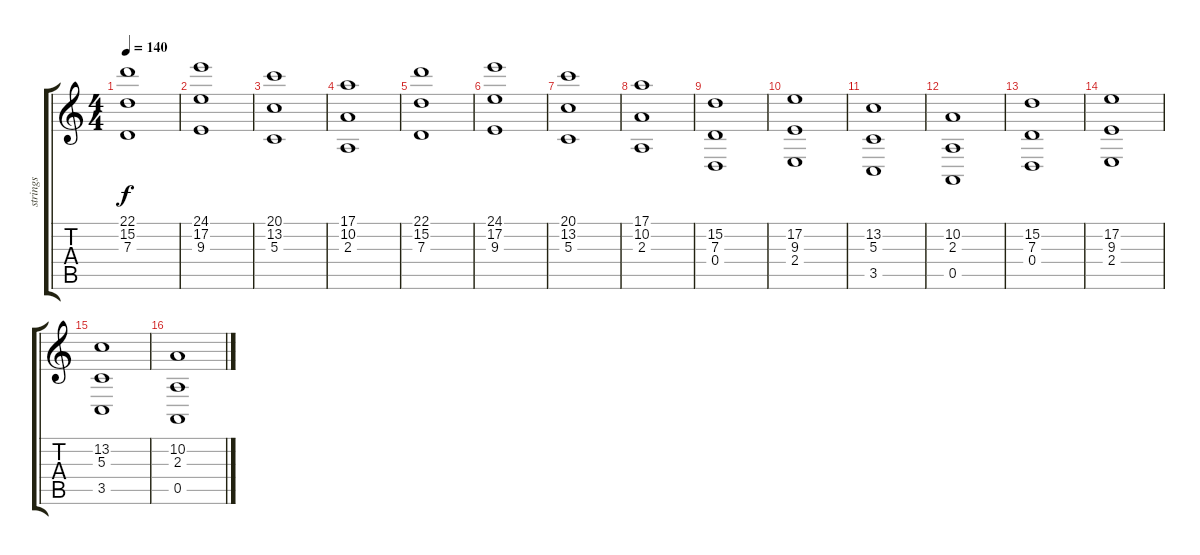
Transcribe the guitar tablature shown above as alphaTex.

\track ("strings" "strings") {instrument stringensemble1}
\staff {score tabs}
\tuning (E4 B3 G3 D3 A2 E2) {hide}
\ts (4 4)
\tempo 140
\clef g2
\ks c
(22.1 15.2 7.3).1{dy f} |
(24.1 17.2 9.3).1 |
(20.1 13.2 5.3).1 |
(17.1 10.2 2.3).1 |
(22.1 15.2 7.3).1 |
(24.1 17.2 9.3).1 |
(20.1 13.2 5.3).1 |
(17.1 10.2 2.3).1 |
(15.2 7.3 0.4).1 |
(17.2 9.3 2.4).1 |
(13.2 5.3 3.5).1 |
(10.2 2.3 0.5).1 |
(15.2 7.3 0.4).1 |
(17.2 9.3 2.4).1 |
(13.2 5.3 3.5).1 |
(10.2 2.3 0.5).1
